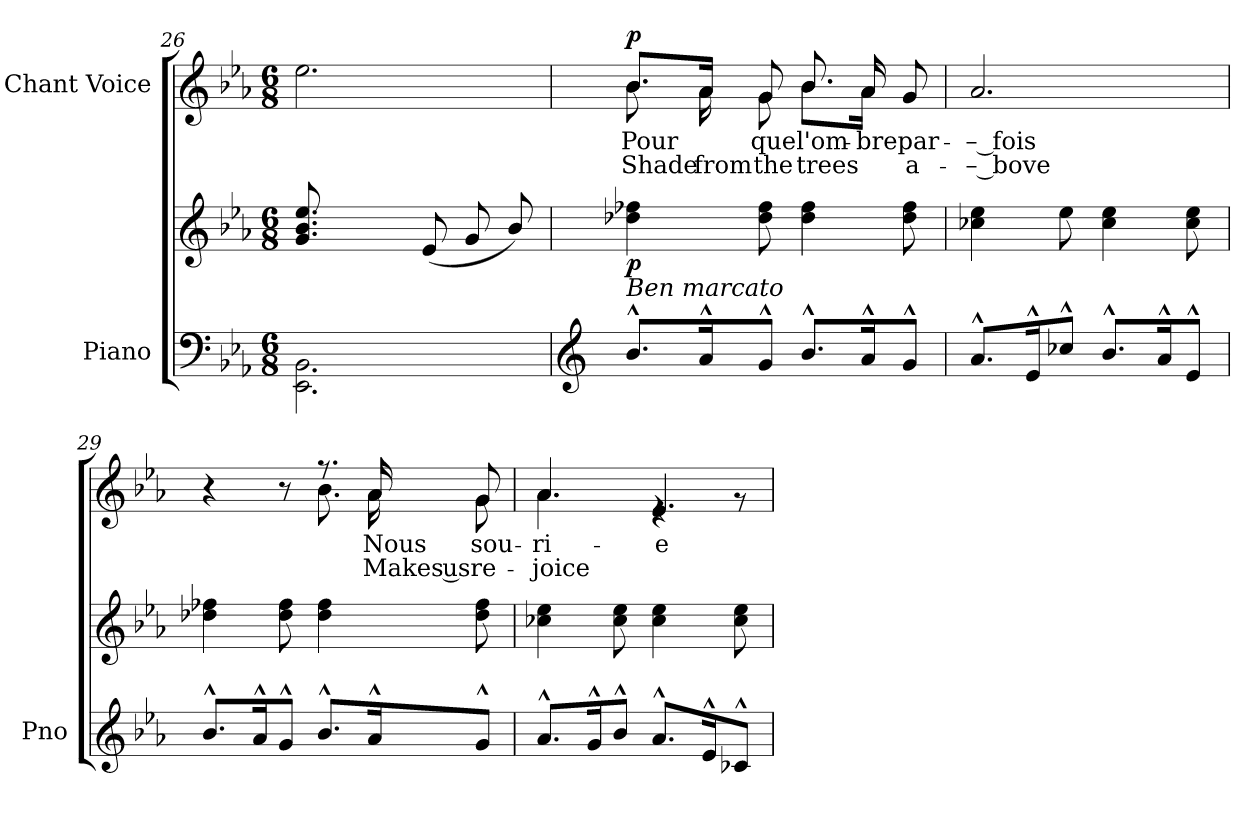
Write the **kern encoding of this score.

**kern	**kern	**dynam	**kern	**text	**text	**dynam
*part2	*part2	*part2	*part1	*part1	*part1	*part1
*staff3	*staff2	*staff2/3	*staff1	*staff1	*staff1	*staff1
*I"Piano	*	*	*I"Chant Voice	*	*	*
*I'Pno	*	*	*	*	*	*
*clefF4	*clefG2	*	*clefG2	*	*	*
*k[b-e-a-]	*k[b-e-a-]	*	*k[b-e-a-]	*	*	*
*M6/8	*M6/8	*	*M6/8	*	*	*
=26	=26	=26	=26	=26	=26	=26
*^	*	*	*	*	*	*
8.ryy	2.EE-\ 2.BB-\	8.g/ 8.b-/ 8.ee-/L	.	2.ee-\	.	.	.
16G/K	.	8.ryy	.	.	.	.	.
8B-/J	.	.	.	.	.	.	.
4.ryy	.	(<8e-/L	.	.	.	.	.
.	.	8g/	.	.	.	.	.
.	.	8b-/J)	.	.	.	.	.
*v	*v	*	*	*	*	*	*
=27	=27	=27	=27	=27	=27	=27
*clefG2	*	*	*	*	*	*
!LO:TX:a:i:t=Ben marcato	!	!	!	!	!	!
!	!	!LO:DY:b	!	!LO:LY:b	!LO:LY:b	!LO:DY:a
*	*	*	*^	*	*	*
8.b-^^/L	4dd-X\ 4ff-X\	p	8.b-/L	8.b-\	Pour	Shade	p
!	!	!	!	!	!	!LO:LY:b	!
16a-^^/K	.	.	16a-/Jk	16a-\	.	from	.
!	!	!	!	!	!LO:LY:b	!LO:LY:b	!
8g^^/J	8dd-\ 8ff-\	.	8g/	8g\	que	the	.
!	!	!	!	!	!LO:LY:b	!LO:LY:b	!
8.b-^^/L	4dd-\ 4ff-\	.	8.b-/	8.b-\L	l'om-	trees	.
!	!	!	!	!	!LO:LY:b	!	!
16a-^^/K	.	.	16a-/	16a-\Jk	-bre	.	.
!	!	!	!	!	!LO:LY:b	!LO:LY:b	!
8g^^/J	8dd-\ 8ff-\	.	8g/	8ryy	par-	a-	.
!!LO:LB:g=z
=28	=28	=28	=28	=28	=28	=28	=28
!	!	!	!	!	!LO:LY:b	!LO:LY:b	!
*	*	*	*v	*v	*	*	*
8.a-^^/L	4cc-X\ 4ee-\	.	2.a-/	-– fois	-– bove	.
16e-^^/K	.	.	.	.	.	.
8cc-X^^/J	8ee-\	.	.	.	.	.
8.b-^^/L	4cc-\ 4ee-\	.	.	.	.	.
16a-^^/K	.	.	.	.	.	.
8e-^^/J	8cc-\ 8ee-\	.	.	.	.	.
=29	=29	=29	=29	=29	=29	=29
*	*	*	*^	*	*	*
8.b-^^/L	4dd-X\ 4ff-X\	.	4r	4.ryy	.	.	.
16a-^^/K	.	.	.	.	.	.	.
8g^^/J	8dd-\ 8ff-\	.	8r	.	.	.	.
8.b-^^/L	4dd-\ 4ff-\	.	8.r	8.b-\	.	.	.
!	!	!	!	!	!LO:LY:b	!LO:LY:b	!
16a-^^/K	.	.	16a-/	16a-\	Nous	Makes us	.
!	!	!	!	!	!LO:LY:b	!LO:LY:b	!
8g^^/J	8dd-\ 8ff-\	.	8g/	8g\	sou-	re-	.
=30	=30	=30	=30	=30	=30	=30	=30
!	!	!	!	!	!LO:LY:b	!LO:LY:b	!
8.a-^^/L	4cc-X\ 4ee-\	.	4.a-/	4.a-\	-ri-	-joice	.
16g^^/K	.	.	.	.	.	.	.
8b-^^/J	8cc-\ 8ee-\	.	.	.	.	.	.
!	!	!	!	!	!LO:LY:b	!	!
8.a-^^/L	4cc-\ 4ee-\	.	4.e-/	4re	-e	.	.
16e-^^/K	.	.	.	.	.	.	.
8c-X^^/J	8cc-\ 8ee-\	.	.	8rg	.	.	.
*	*	*	*v	*v	*	*	*
=	=	=	=	=	=	=
*-	*-	*-	*-	*-	*-	*-
